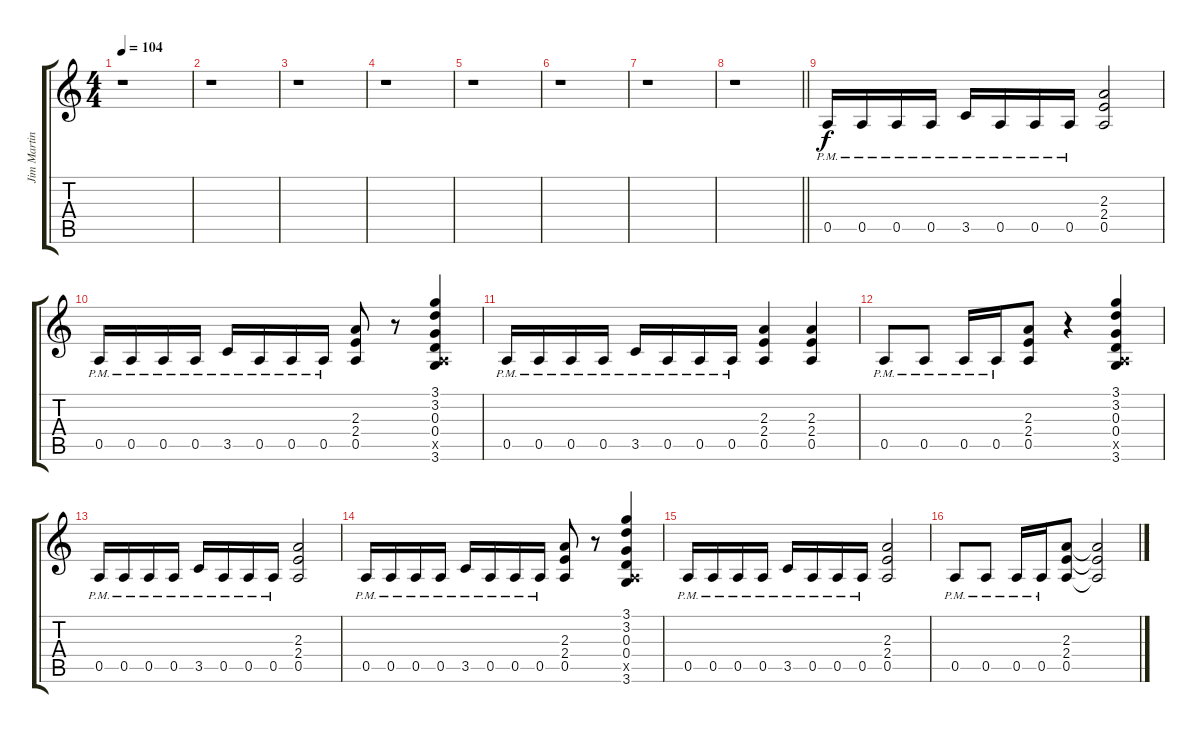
\track ("Jim Martin - Guitar" "Jim Martin") {instrument overdrivenguitar}
\staff {score tabs}
\tuning (E4 B3 G3 D3 A2 E2) {hide}
\ts (4 4)
\tempo 104
\clef g2
\ks c
r.1{dy f instrument overdrivenguitar} |
r.1 |
r.1 |
r.1 |
r.1 |
r.1 |
r.1 |
\barLineRight lightlight
r.1 |
0.5{pm}.16 0.5{pm}.16 0.5{pm}.16 0.5{pm}.16 3.5{pm}.16 0.5{pm}.16 0.5{pm}.16 0.5{pm}.16 (2.3 2.4 0.5).2 |
0.5{pm}.16 0.5{pm}.16 0.5{pm}.16 0.5{pm}.16 3.5{pm}.16 0.5{pm}.16 0.5{pm}.16 0.5{pm}.16 (2.3 2.4 0.5).8 r.8 (3.1 3.2 0.3 0.4 0.5{x} 3.6).4 |
0.5{pm}.16 0.5{pm}.16 0.5{pm}.16 0.5{pm}.16 3.5{pm}.16 0.5{pm}.16 0.5{pm}.16 0.5{pm}.16 (2.3 2.4 0.5).4 (2.3 2.4 0.5).4 |
0.5{pm}.8 0.5{pm}.8 0.5{pm}.16 0.5{pm}.16 (2.3 2.4 0.5).8 r.4 (3.1 3.2 0.3 0.4 0.5{x} 3.6).4 |
0.5{pm}.16 0.5{pm}.16 0.5{pm}.16 0.5{pm}.16 3.5{pm}.16 0.5{pm}.16 0.5{pm}.16 0.5{pm}.16 (2.3 2.4 0.5).2 |
0.5{pm}.16 0.5{pm}.16 0.5{pm}.16 0.5{pm}.16 3.5{pm}.16 0.5{pm}.16 0.5{pm}.16 0.5{pm}.16 (2.3 2.4 0.5).8 r.8 (3.1 3.2 0.3 0.4 0.5{x} 3.6).4 |
0.5{pm}.16 0.5{pm}.16 0.5{pm}.16 0.5{pm}.16 3.5{pm}.16 0.5{pm}.16 0.5{pm}.16 0.5{pm}.16 (2.3 2.4 0.5).2 |
0.5{pm}.8 0.5{pm}.8 0.5{pm}.16 0.5{pm}.16 (2.3 2.4 0.5).8 (2.3{t} 2.4{t} 0.5{t}).2
